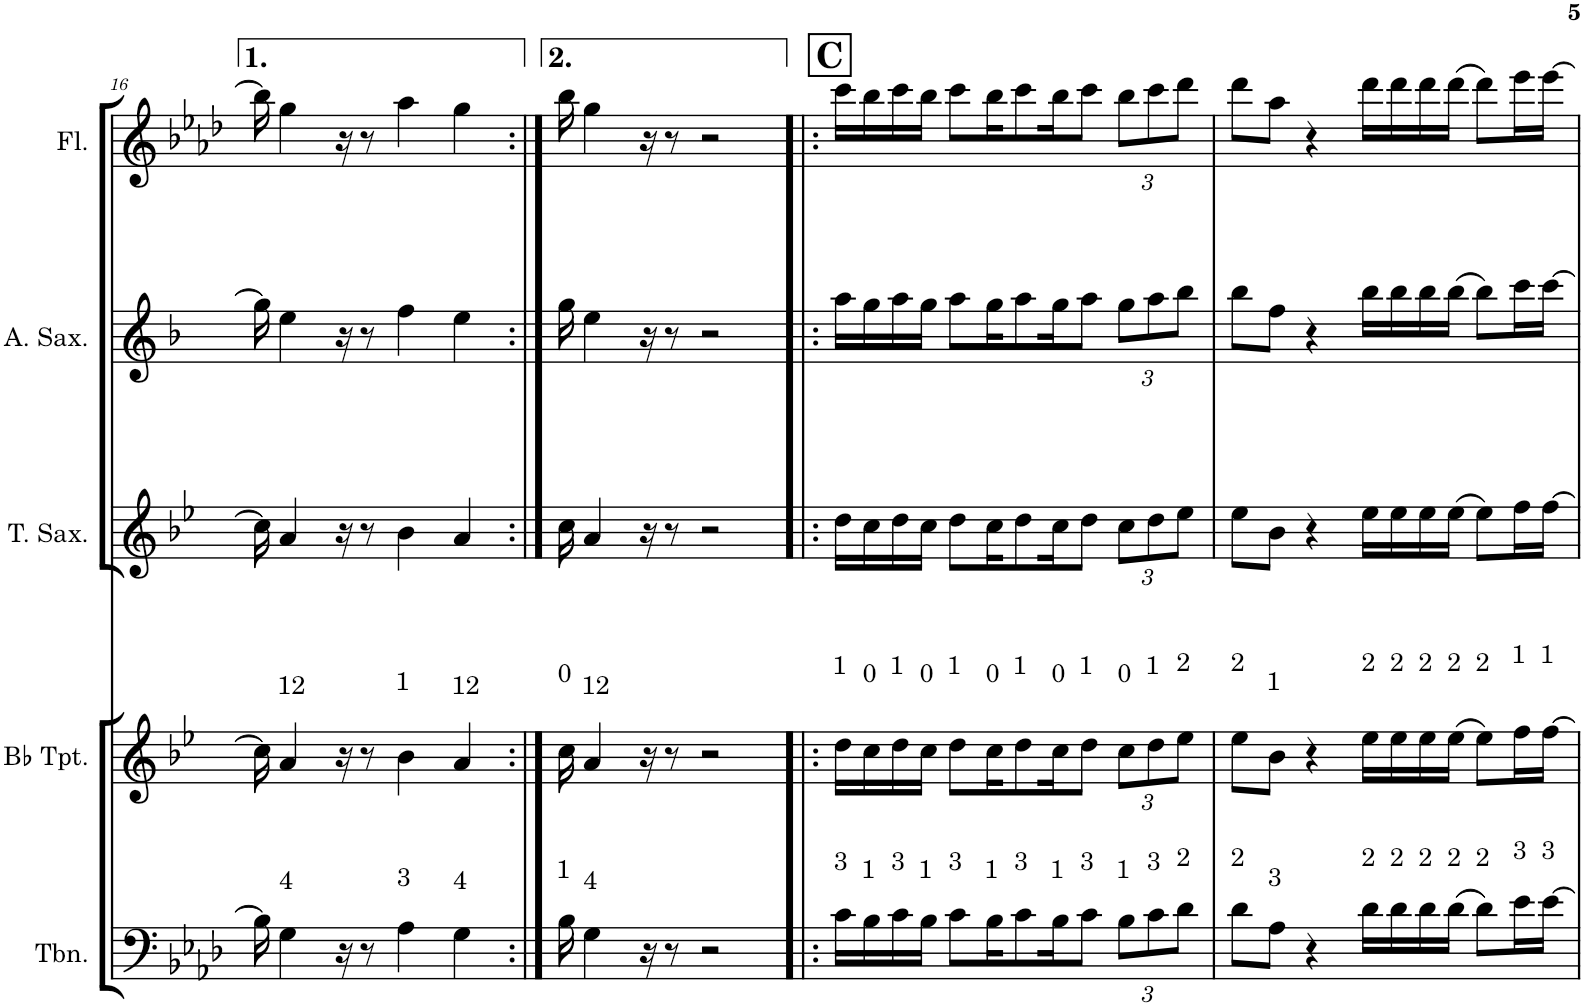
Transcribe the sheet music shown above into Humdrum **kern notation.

**kern	**kern	**kern	**kern	**kern
*part5	*part4	*part3	*part2	*part1
*staff5	*staff4	*staff3	*staff2	*staff1
*I"Trombone	*I"Bb Trumpet	*I"Tenor Saxophone	*I"Alto Saxophone	*I"Flute
*I'Tbn.	*I'Bb Tpt.	*I'T. Sax.	*I'A. Sax.	*I'Fl.
!!LO:PB:g=z
*clefF4	*clefG2	*clefG2	*clefG2	*clefG2
*	*Trd1c2	*Trd8c14	*Trd5c9	*
*k[b-e-a-d-]	*k[b-e-]	*k[b-e-]	*k[b-]	*k[b-e-a-d-]
*M4/4	*M4/4	*M4/4	*M4/4	*M4/4
=16	=16	=16	=16	=16
16B-\]	16cc\]	16cc\]	16gg\]	16bb-\]
!	!LO:TX:a:t=12	!	!	!
!LO:TX:a:t=4	!	!	!	!
4G\	4a/	4a/	4ee\	4gg\
16r	16r	16r	16r	16r
8r	8r	8r	8r	8r
!	!LO:TX:a:t=1	!	!	!
!LO:TX:a:t=3	!	!	!	!
4A-\	4b-\	4b-\	4ff\	4aa-\
!	!LO:TX:a:t=12	!	!	!
!LO:TX:a:t=4	!	!	!	!
4G\	4a/	4a/	4ee\	4gg\
=17:|!	=17:|!	=17:|!	=17:|!	=17:|!
!	!LO:TX:a:t=0	!	!	!
!LO:TX:a:t=1	!	!	!	!
16B-\	16cc\	16cc\	16gg\	16bb-\
!	!LO:TX:a:t=12	!	!	!
!LO:TX:a:t=4	!	!	!	!
4G\	4a/	4a/	4ee\	4gg\
16r	16r	16r	16r	16r
8r	8r	8r	8r	8r
2r	2r	2r	2r	2r
!!LO:REH:place=s1:a:B:cj:fs=14:t=C
=18!|:	=18!|:	=18!|:	=18!|:	=18!|:
!	!LO:TX:a:t=1	!	!	!
!LO:TX:a:t=3	!	!	!	!
16c\LL	16dd\LL	16dd\LL	16aa\LL	16ccc\LL
!	!LO:TX:a:t=0	!	!	!
!LO:TX:a:t=1	!	!	!	!
16B-\	16cc\	16cc\	16gg\	16bb-\
!	!LO:TX:a:t=1	!	!	!
!LO:TX:a:t=3	!	!	!	!
16c\	16dd\	16dd\	16aa\	16ccc\
!	!LO:TX:a:t=0	!	!	!
!LO:TX:a:t=1	!	!	!	!
16B-\JJ	16cc\JJ	16cc\JJ	16gg\JJ	16bb-\JJ
!	!LO:TX:a:t=1	!	!	!
!LO:TX:a:t=3	!	!	!	!
8c\L	8dd\L	8dd\L	8aa\L	8ccc\L
!	!LO:TX:a:t=0	!	!	!
!LO:TX:a:t=1	!	!	!	!
16B-\K	16cc\K	16cc\K	16gg\K	16bb-\K
!	!LO:TX:a:t=1	!	!	!
!LO:TX:a:t=3	!	!	!	!
8c\	8dd\	8dd\	8aa\	8ccc\
!	!LO:TX:a:t=0	!	!	!
!LO:TX:a:t=1	!	!	!	!
16B-\K	16cc\K	16cc\K	16gg\K	16bb-\K
!	!LO:TX:a:t=1	!	!	!
!LO:TX:a:t=3	!	!	!	!
8c\J	8dd\J	8dd\J	8aa\J	8ccc\J
*Xbrackettup	*Xbrackettup	*Xbrackettup	*Xbrackettup	*Xbrackettup
!	!LO:TX:a:t=0	!	!	!
!LO:TX:a:t=1	!	!	!	!
12B-\L	12cc\L	12cc\L	12gg\L	12bb-\L
!	!LO:TX:a:t=1	!	!	!
!LO:TX:a:t=3	!	!	!	!
12c\	12dd\	12dd\	12aa\	12ccc\
!	!LO:TX:a:t=2	!	!	!
!LO:TX:a:t=2	!	!	!	!
12d-\J	12ee-\J	12ee-\J	12bb-\J	12ddd-\J
=19	=19	=19	=19	=19
!	!LO:TX:a:t=2	!	!	!
!LO:TX:a:t=2	!	!	!	!
8d-\L	8ee-\L	8ee-\L	8bb-\L	8ddd-\L
!	!LO:TX:a:t=1	!	!	!
!LO:TX:a:t=3	!	!	!	!
8A-\J	8b-\J	8b-\J	8ff\J	8aa-\J
4r	4r	4r	4r	4r
!	!LO:TX:a:t=2	!	!	!
!LO:TX:a:t=2	!	!	!	!
16d-\LL	16ee-\LL	16ee-\LL	16bb-\LL	16ddd-\LL
!	!LO:TX:a:t=2	!	!	!
!LO:TX:a:t=2	!	!	!	!
16d-\	16ee-\	16ee-\	16bb-\	16ddd-\
!	!LO:TX:a:t=2	!	!	!
!LO:TX:a:t=2	!	!	!	!
16d-\	16ee-\	16ee-\	16bb-\	16ddd-\
!	!LO:TX:a:t=2	!	!	!
!LO:TX:a:t=2	!	!	!	!
(16d-\JJ	(16ee-\JJ	(16ee-\JJ	(16bb-\JJ	(16ddd-\JJ
!	!LO:TX:a:t=2	!	!	!
!LO:TX:a:t=2	!	!	!	!
8d-\L)	8ee-\L)	8ee-\L)	8bb-\L)	8ddd-\L)
!	!LO:TX:a:t=1	!	!	!
!LO:TX:a:t=3	!	!	!	!
16e-\L	16ff\L	16ff\L	16ccc\L	16eee-\L
!	!LO:TX:a:t=1	!	!	!
!LO:TX:a:t=3	!	!	!	!
[16e-\JJ	[16ff\JJ	[16ff\JJ	[16ccc\JJ	[16eee-\JJ
=	=	=	=	=
*-	*-	*-	*-	*-
